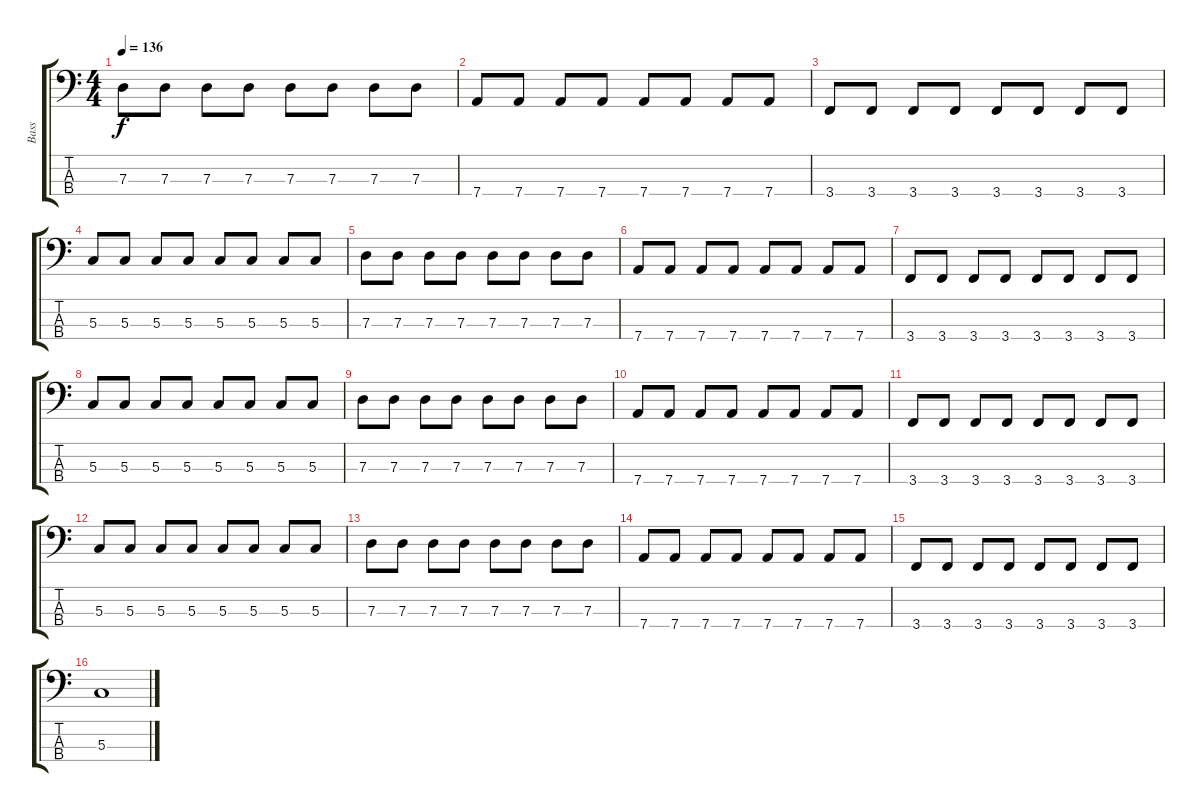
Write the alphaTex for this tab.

\track ("Bass" "Bass") {instrument slapbass2}
\staff {score tabs}
\tuning (F2 C2 G1 D1) {hide}
\ts (4 4)
\tempo 136
\clef f4
\ks c
7.3.8{dy f} 7.3.8 7.3.8 7.3.8 7.3.8 7.3.8 7.3.8 7.3.8 |
7.4.8 7.4.8 7.4.8 7.4.8 7.4.8 7.4.8 7.4.8 7.4.8 |
3.4.8 3.4.8 3.4.8 3.4.8 3.4.8 3.4.8 3.4.8 3.4.8 |
5.3.8 5.3.8 5.3.8 5.3.8 5.3.8 5.3.8 5.3.8 5.3.8 |
7.3.8 7.3.8 7.3.8 7.3.8 7.3.8 7.3.8 7.3.8 7.3.8 |
7.4.8 7.4.8 7.4.8 7.4.8 7.4.8 7.4.8 7.4.8 7.4.8 |
3.4.8 3.4.8 3.4.8 3.4.8 3.4.8 3.4.8 3.4.8 3.4.8 |
5.3.8 5.3.8 5.3.8 5.3.8 5.3.8 5.3.8 5.3.8 5.3.8 |
7.3.8 7.3.8 7.3.8 7.3.8 7.3.8 7.3.8 7.3.8 7.3.8 |
7.4.8 7.4.8 7.4.8 7.4.8 7.4.8 7.4.8 7.4.8 7.4.8 |
3.4.8 3.4.8 3.4.8 3.4.8 3.4.8 3.4.8 3.4.8 3.4.8 |
5.3.8 5.3.8 5.3.8 5.3.8 5.3.8 5.3.8 5.3.8 5.3.8 |
7.3.8 7.3.8 7.3.8 7.3.8 7.3.8 7.3.8 7.3.8 7.3.8 |
7.4.8 7.4.8 7.4.8 7.4.8 7.4.8 7.4.8 7.4.8 7.4.8 |
3.4.8 3.4.8 3.4.8 3.4.8 3.4.8 3.4.8 3.4.8 3.4.8 |
5.3.1
